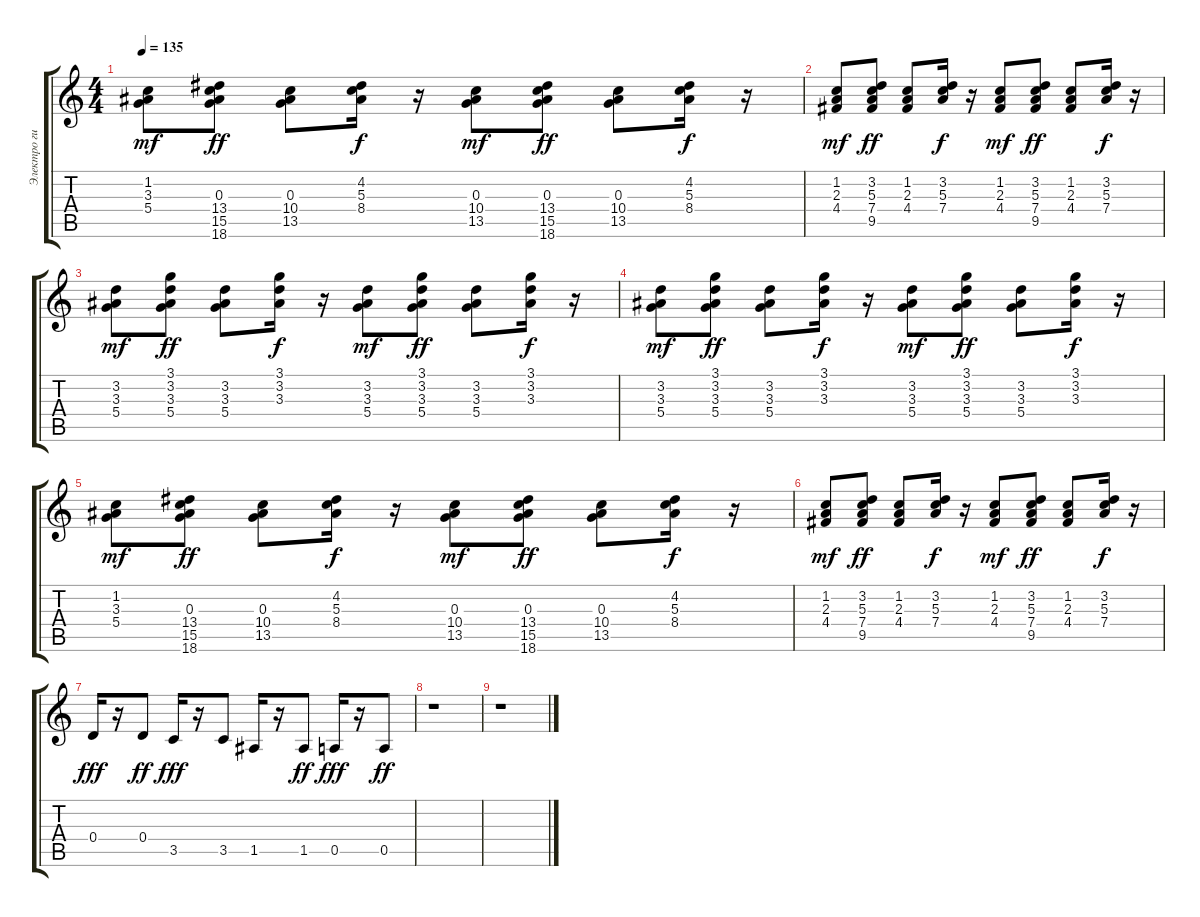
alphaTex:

\track ("Электро гитара" "Электро ги") {instrument electricguitarclean}
\staff {score tabs}
\tuning (E4 B3 G3 D3 A2 E2) {hide}
\ts (4 4)
\tempo 135
\clef g2
\ks c
(1.2 3.3 5.4).8{dy mf} (0.3 13.4 15.5 18.6).8{dy ff} (0.3 10.4 13.5).8 (4.2 5.3 8.4).16{dy f} r.16 (0.3 10.4 13.5).8{dy mf} (0.3 13.4 15.5 18.6).8{dy ff} (0.3 10.4 13.5).8 (4.2 5.3 8.4).16{dy f} r.16 |
(1.2 2.3 4.4).8{dy mf} (3.2 5.3 7.4 9.5).8{dy ff} (1.2 2.3 4.4).8 (3.2 5.3 7.4).16{dy f} r.16 (1.2 2.3 4.4).8{dy mf} (3.2 5.3 7.4 9.5).8{dy ff} (1.2 2.3 4.4).8 (3.2 5.3 7.4).16{dy f} r.16 |
(3.2 3.3 5.4).8{dy mf} (3.1 3.2 3.3 5.4).8{dy ff} (3.2 3.3 5.4).8 (3.1 3.2 3.3).16{dy f} r.16 (3.2 3.3 5.4).8{dy mf} (3.1 3.2 3.3 5.4).8{dy ff} (3.2 3.3 5.4).8 (3.1 3.2 3.3).16{dy f} r.16 |
(3.2 3.3 5.4).8{dy mf} (3.1 3.2 3.3 5.4).8{dy ff} (3.2 3.3 5.4).8 (3.1 3.2 3.3).16{dy f} r.16 (3.2 3.3 5.4).8{dy mf} (3.1 3.2 3.3 5.4).8{dy ff} (3.2 3.3 5.4).8 (3.1 3.2 3.3).16{dy f} r.16 |
(1.2 3.3 5.4).8{dy mf} (0.3 13.4 15.5 18.6).8{dy ff} (0.3 10.4 13.5).8 (4.2 5.3 8.4).16{dy f} r.16 (0.3 10.4 13.5).8{dy mf} (0.3 13.4 15.5 18.6).8{dy ff} (0.3 10.4 13.5).8 (4.2 5.3 8.4).16{dy f} r.16 |
(1.2 2.3 4.4).8{dy mf} (3.2 5.3 7.4 9.5).8{dy ff} (1.2 2.3 4.4).8 (3.2 5.3 7.4).16{dy f} r.16 (1.2 2.3 4.4).8{dy mf} (3.2 5.3 7.4 9.5).8{dy ff} (1.2 2.3 4.4).8 (3.2 5.3 7.4).16{dy f} r.16 |
0.4.16{dy fff} r.16 0.4.8{dy ff} 3.5.16{dy fff} r.16 3.5.8 1.5.16 r.16 1.5.8{dy ff} 0.5.16{dy fff} r.16 0.5.8{dy ff} |
r.1 |
r.1
